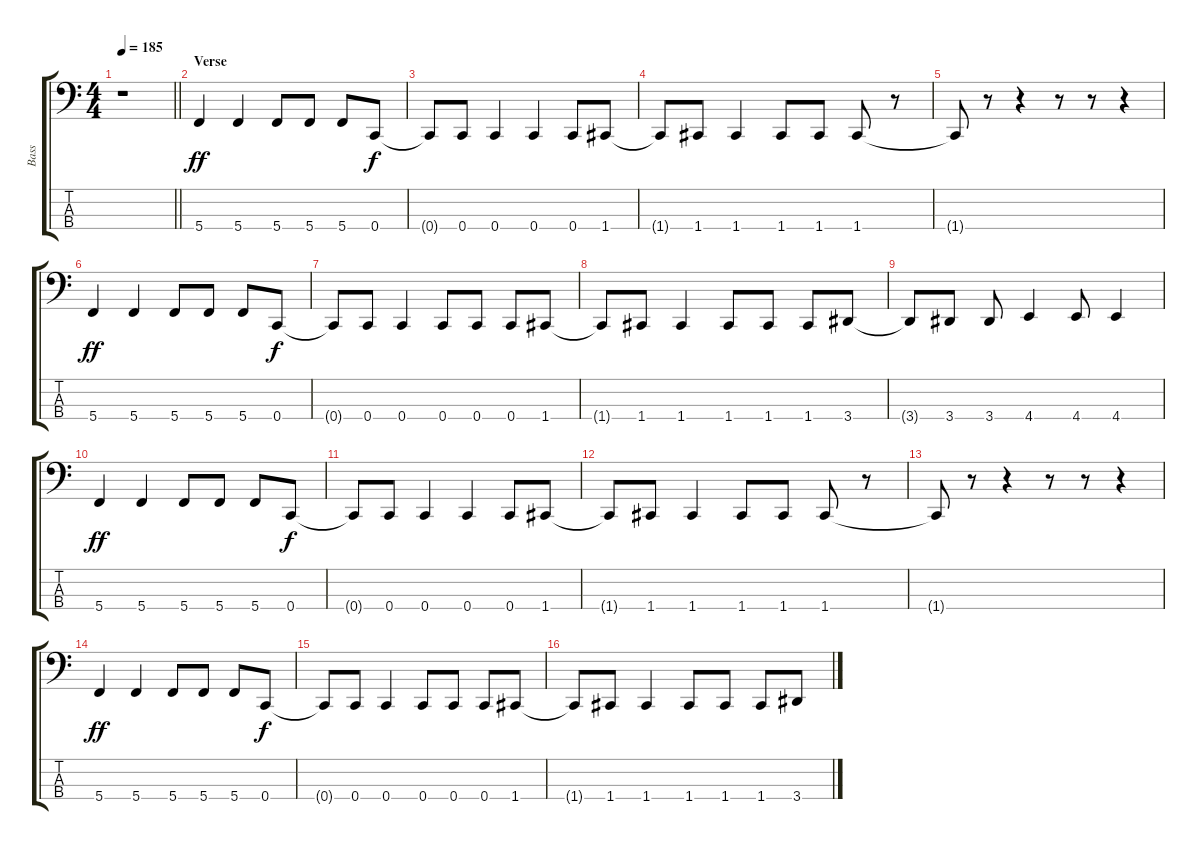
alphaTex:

\track ("Bass" "Bass") {instrument electricbassfinger}
\staff {score tabs}
\tuning (Eb2 Bb1 F1 C1) {hide}
\ts (4 4)
\tempo 185
\clef f4
\barLineRight lightlight
\ks c
r.1{dy f} |
\section ("" "Verse")
5.4.4{dy ff} 5.4.4 5.4.8 5.4.8 5.4.8 0.4.8{dy f} |
0.4{t}.8 0.4.8 0.4.4 0.4.4 0.4.8 1.4.8 |
1.4{t}.8 1.4.8 1.4.4 1.4.8 1.4.8 1.4.8 r.8 |
1.4{t}.8 r.8 r.4 r.8 r.8 r.4 |
5.4.4{dy ff} 5.4.4 5.4.8 5.4.8 5.4.8 0.4.8{dy f} |
0.4{t}.8 0.4.8 0.4.4 0.4.8 0.4.8 0.4.8 1.4.8 |
1.4{t}.8 1.4.8 1.4.4 1.4.8 1.4.8 1.4.8 3.4.8 |
3.4{t}.8 3.4.8 3.4.8 4.4.4 4.4.8 4.4.4 |
5.4.4{dy ff} 5.4.4 5.4.8 5.4.8 5.4.8 0.4.8{dy f} |
0.4{t}.8 0.4.8 0.4.4 0.4.4 0.4.8 1.4.8 |
1.4{t}.8 1.4.8 1.4.4 1.4.8 1.4.8 1.4.8 r.8 |
1.4{t}.8 r.8 r.4 r.8 r.8 r.4 |
5.4.4{dy ff} 5.4.4 5.4.8 5.4.8 5.4.8 0.4.8{dy f} |
0.4{t}.8 0.4.8 0.4.4 0.4.8 0.4.8 0.4.8 1.4.8 |
1.4{t}.8 1.4.8 1.4.4 1.4.8 1.4.8 1.4.8 3.4.8
